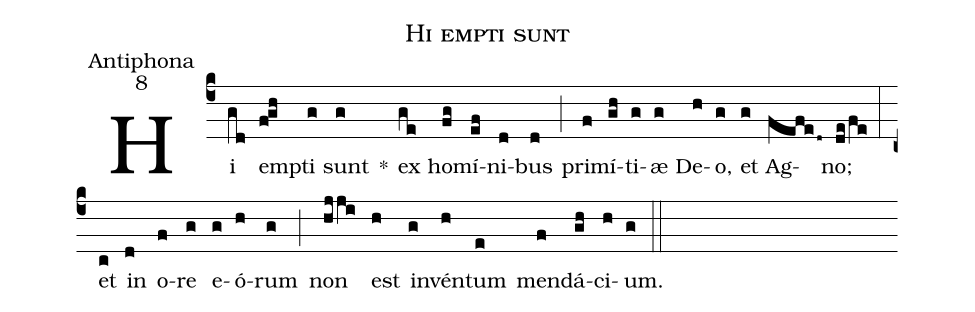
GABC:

name:Hi empti sunt;
office-part:Antiphona;
mode:8;
%%
(c4)Hi(gd) em(f!gh)pti(g) sunt(g) *() ex(ge) ho(fg)mí(ef)ni(d)bus(d) (;) pri(f)mí(gh)ti(g)æ(g) De(h)o,(g) et(g) Ag(fefed~)no;(de/fe) (:) et(c) in(d) o(f)re(g) e(g)ó(h)rum(g) (;) non(hj/ji) est(h) in(g)vén(h)tum(e) men(f)dá(gh)ci(h)um.(g) (::)
